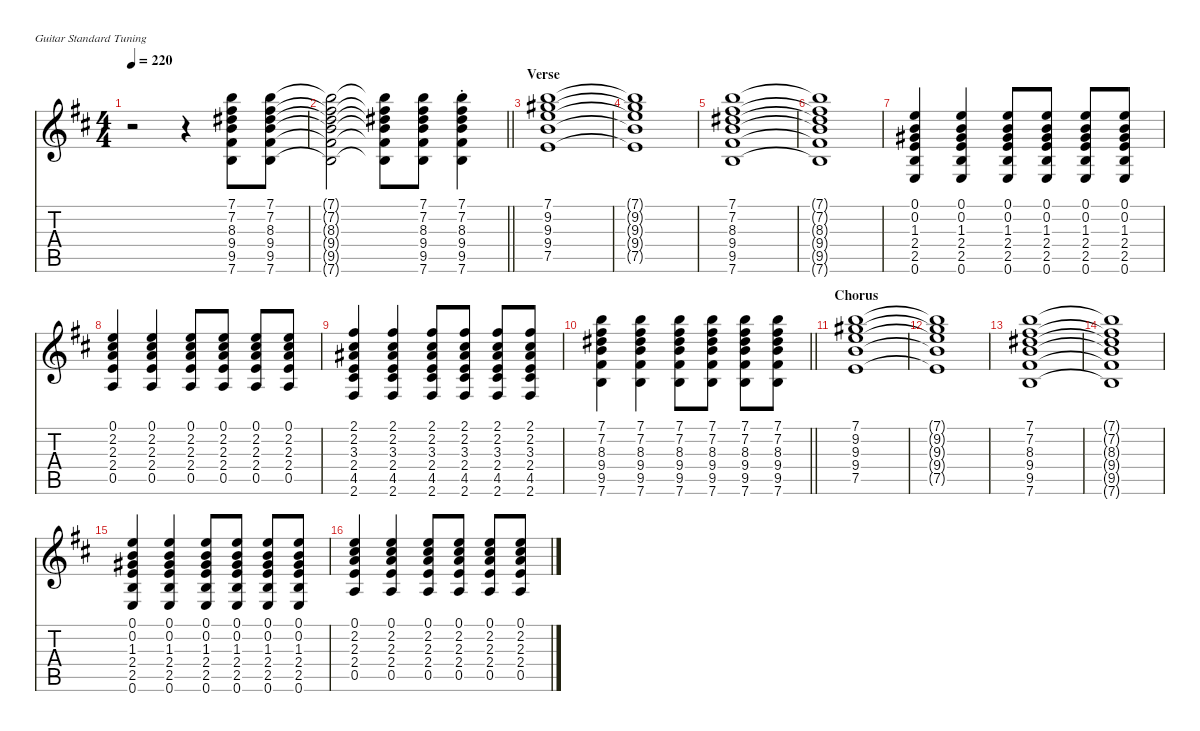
\defaultSystemsLayout 4
\hideDynamics
\bracketExtendMode nobrackets
\singleTrackTrackNamePolicy hidden
\multiTrackTrackNamePolicy hidden
\otherSystemsTrackNameOrientation horizontal
\track ("Brian Jones" "el.guit.") {instrument electricguitarclean}
\staff {score tabs}
\tuning (E4 B3 G3 D3 A2 E2)
\ts (4 4)
\tempo 220
\clef g2
\ks bminor
r.2{dy f beam Down} r.4{beam Down} (7.1{acc forcenatural} 7.2{acc #} 8.3{acc #} 9.4{acc forcenatural} 9.5{acc #} 7.6{acc forcenatural}).8{beam Down} (7.1{acc forcenatural} 7.2{acc #} 8.3{acc #} 9.4{acc forcenatural} 9.5{acc #} 7.6{acc forcenatural}).8{beam Down} |
\barLineRight lightlight
(7.1{t acc forcenatural} 7.2{t acc #} 8.3{t acc #} 9.4{t acc forcenatural} 9.5{t acc #} 7.6{t acc forcenatural}).2{beam Down} (7.1{t acc forcenatural} 7.2{t acc #} 8.3{t acc #} 9.4{t acc forcenatural} 9.5{t acc #} 7.6{t acc forcenatural}).8{beam Down} (7.1{acc forcenatural} 7.2{acc #} 8.3{acc #} 9.4{acc forcenatural} 9.5{acc #} 7.6{acc forcenatural}).8{beam Down} (7.1{st acc forcenatural} 7.2{st acc #} 8.3{st acc #} 9.4{st acc forcenatural} 9.5{st acc #} 7.6{st acc forcenatural}).4{beam Down} |
\section ("" "Verse")
(7.1{acc forcenatural} 9.2{acc #} 9.3{acc forcenatural} 9.4{acc forcenatural} 7.5{acc forcenatural}).1{beam Down} |
(7.1{t acc forcenatural} 9.2{t acc #} 9.3{t acc forcenatural} 9.4{t acc forcenatural} 7.5{t acc forcenatural}).1{beam Down} |
(7.1{acc forcenatural} 7.2{acc #} 8.3{acc #} 9.4{acc forcenatural} 9.5{acc #} 7.6{acc forcenatural}).1{beam Down} |
(7.1{t acc forcenatural} 7.2{t acc #} 8.3{t acc #} 9.4{t acc forcenatural} 9.5{t acc #} 7.6{t acc forcenatural}).1{beam Down} |
(0.1{acc forcenatural} 0.2{acc forcenatural} 1.3{acc #} 2.4{acc forcenatural} 2.5{acc forcenatural} 0.6{acc forcenatural}).4{beam Up} (0.1{acc forcenatural} 0.2{acc forcenatural} 1.3{acc #} 2.4{acc forcenatural} 2.5{acc forcenatural} 0.6{acc forcenatural}).4{beam Up} (0.1{acc forcenatural} 0.2{acc forcenatural} 1.3{acc #} 2.4{acc forcenatural} 2.5{acc forcenatural} 0.6{acc forcenatural}).8{beam Up} (0.1{acc forcenatural} 0.2{acc forcenatural} 1.3{acc #} 2.4{acc forcenatural} 2.5{acc forcenatural} 0.6{acc forcenatural}).8{beam Up} (0.1{acc forcenatural} 0.2{acc forcenatural} 1.3{acc #} 2.4{acc forcenatural} 2.5{acc forcenatural} 0.6{acc forcenatural}).8{beam Up} (0.1{acc forcenatural} 0.2{acc forcenatural} 1.3{acc #} 2.4{acc forcenatural} 2.5{acc forcenatural} 0.6{acc forcenatural}).8{beam Up} |
(0.1{acc forcenatural} 2.2{acc #} 2.3{acc forcenatural} 2.4{acc forcenatural} 0.5{acc forcenatural}).4{beam Up} (0.1{acc forcenatural} 2.2{acc #} 2.3{acc forcenatural} 2.4{acc forcenatural} 0.5{acc forcenatural}).4{beam Up} (0.1{acc forcenatural} 2.2{acc #} 2.3{acc forcenatural} 2.4{acc forcenatural} 0.5{acc forcenatural}).8{beam Up} (0.1{acc forcenatural} 2.2{acc #} 2.3{acc forcenatural} 2.4{acc forcenatural} 0.5{acc forcenatural}).8{beam Up} (0.1{acc forcenatural} 2.2{acc #} 2.3{acc forcenatural} 2.4{acc forcenatural} 0.5{acc forcenatural}).8{beam Up} (0.1{acc forcenatural} 2.2{acc #} 2.3{acc forcenatural} 2.4{acc forcenatural} 0.5{acc forcenatural}).8{beam Up} |
(2.1{acc #} 2.2{acc #} 3.3{acc #} 2.4{acc forcenatural} 4.5{acc #} 2.6{acc #}).4{beam Up} (2.1{acc #} 2.2{acc #} 3.3{acc #} 2.4{acc forcenatural} 4.5{acc #} 2.6{acc #}).4{beam Up} (2.1{acc #} 2.2{acc #} 3.3{acc #} 2.4{acc forcenatural} 4.5{acc #} 2.6{acc #}).8{beam Up} (2.1{acc #} 2.2{acc #} 3.3{acc #} 2.4{acc forcenatural} 4.5{acc #} 2.6{acc #}).8{beam Up} (2.1{acc #} 2.2{acc #} 3.3{acc #} 2.4{acc forcenatural} 4.5{acc #} 2.6{acc #}).8{beam Up} (2.1{acc #} 2.2{acc #} 3.3{acc #} 2.4{acc forcenatural} 4.5{acc #} 2.6{acc #}).8{beam Up} |
\barLineRight lightlight
(7.1{acc forcenatural} 7.2{acc #} 8.3{acc #} 9.4{acc forcenatural} 9.5{acc #} 7.6{acc forcenatural}).4{beam Down} (7.1{acc forcenatural} 7.2{acc #} 8.3{acc #} 9.4{acc forcenatural} 9.5{acc #} 7.6{acc forcenatural}).4{beam Down} (7.1{acc forcenatural} 7.2{acc #} 8.3{acc #} 9.4{acc forcenatural} 9.5{acc #} 7.6{acc forcenatural}).8{beam Down} (7.1{acc forcenatural} 7.2{acc #} 8.3{acc #} 9.4{acc forcenatural} 9.5{acc #} 7.6{acc forcenatural}).8{beam Down} (7.1{acc forcenatural} 7.2{acc #} 8.3{acc #} 9.4{acc forcenatural} 9.5{acc #} 7.6{acc forcenatural}).8{beam Down} (7.1{acc forcenatural} 7.2{acc #} 8.3{acc #} 9.4{acc forcenatural} 9.5{acc #} 7.6{acc forcenatural}).8{beam Down} |
\section ("" "Chorus")
(7.1{acc forcenatural} 9.2{acc #} 9.3{acc forcenatural} 9.4{acc forcenatural} 7.5{acc forcenatural}).1{beam Down} |
(7.1{t acc forcenatural} 9.2{t acc #} 9.3{t acc forcenatural} 9.4{t acc forcenatural} 7.5{t acc forcenatural}).1{beam Down} |
(7.1{acc forcenatural} 7.2{acc #} 8.3{acc #} 9.4{acc forcenatural} 9.5{acc #} 7.6{acc forcenatural}).1{beam Down} |
(7.1{t acc forcenatural} 7.2{t acc #} 8.3{t acc #} 9.4{t acc forcenatural} 9.5{t acc #} 7.6{t acc forcenatural}).1{beam Down} |
(0.1{acc forcenatural} 0.2{acc forcenatural} 1.3{acc #} 2.4{acc forcenatural} 2.5{acc forcenatural} 0.6{acc forcenatural}).4{beam Up} (0.1{acc forcenatural} 0.2{acc forcenatural} 1.3{acc #} 2.4{acc forcenatural} 2.5{acc forcenatural} 0.6{acc forcenatural}).4{beam Up} (0.1{acc forcenatural} 0.2{acc forcenatural} 1.3{acc #} 2.4{acc forcenatural} 2.5{acc forcenatural} 0.6{acc forcenatural}).8{beam Up} (0.1{acc forcenatural} 0.2{acc forcenatural} 1.3{acc #} 2.4{acc forcenatural} 2.5{acc forcenatural} 0.6{acc forcenatural}).8{beam Up} (0.1{acc forcenatural} 0.2{acc forcenatural} 1.3{acc #} 2.4{acc forcenatural} 2.5{acc forcenatural} 0.6{acc forcenatural}).8{beam Up} (0.1{acc forcenatural} 0.2{acc forcenatural} 1.3{acc #} 2.4{acc forcenatural} 2.5{acc forcenatural} 0.6{acc forcenatural}).8{beam Up} |
(0.1{acc forcenatural} 2.2{acc #} 2.3{acc forcenatural} 2.4{acc forcenatural} 0.5{acc forcenatural}).4{beam Up} (0.1{acc forcenatural} 2.2{acc #} 2.3{acc forcenatural} 2.4{acc forcenatural} 0.5{acc forcenatural}).4{beam Up} (0.1{acc forcenatural} 2.2{acc #} 2.3{acc forcenatural} 2.4{acc forcenatural} 0.5{acc forcenatural}).8{beam Up} (0.1{acc forcenatural} 2.2{acc #} 2.3{acc forcenatural} 2.4{acc forcenatural} 0.5{acc forcenatural}).8{beam Up} (0.1{acc forcenatural} 2.2{acc #} 2.3{acc forcenatural} 2.4{acc forcenatural} 0.5{acc forcenatural}).8{beam Up} (0.1{acc forcenatural} 2.2{acc #} 2.3{acc forcenatural} 2.4{acc forcenatural} 0.5{acc forcenatural}).8{beam Up}
